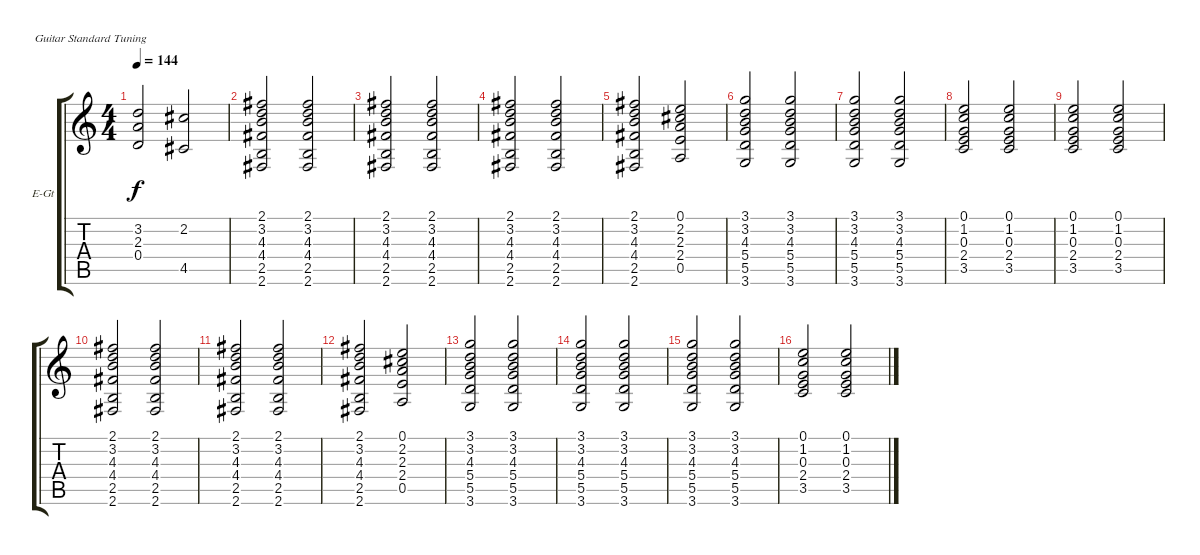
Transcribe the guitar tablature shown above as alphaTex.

\bracketExtendMode groupsimilarinstruments
\firstSystemTrackNameOrientation horizontal
\otherSystemsTrackNameOrientation horizontal
\track ("Guitar (Gilmour)" "E-Gt") {multiBarRest instrument electricguitarjazz}
\staff {score tabs}
\tuning (E4 B3 G3 D3 A2 E2)
\ts (4 4)
\tempo 144
\clef g2
\ks c
(3.2 2.3 0.4).2{dy f} (2.2 4.5).2 |
(2.1 3.2 4.3 4.4 2.5 2.6).2 (2.1 3.2 4.3 4.4 2.5 2.6).2 |
(2.1 3.2 4.3 4.4 2.5 2.6).2 (2.1 3.2 4.3 4.4 2.5 2.6).2 |
(2.1 3.2 4.3 4.4 2.5 2.6).2 (2.1 3.2 4.3 4.4 2.5 2.6).2 |
(2.1 3.2 4.3 4.4 2.5 2.6).2 (0.1 2.2 2.3 2.4 0.5).2 |
(3.1 3.2 4.3 5.4 5.5 3.6).2 (3.1 3.2 4.3 5.4 5.5 3.6).2 |
(3.1 3.2 4.3 5.4 5.5 3.6).2 (3.1 3.2 4.3 5.4 5.5 3.6).2 |
(0.1 1.2 0.3 2.4 3.5).2 (0.1 1.2 0.3 2.4 3.5).2 |
(0.1 1.2 0.3 2.4 3.5).2 (0.1 1.2 0.3 2.4 3.5).2 |
(2.1 3.2 4.3 4.4 2.5 2.6).2 (2.1 3.2 4.3 4.4 2.5 2.6).2 |
(2.1 3.2 4.3 4.4 2.5 2.6).2 (2.1 3.2 4.3 4.4 2.5 2.6).2 |
(2.1 3.2 4.3 4.4 2.5 2.6).2 (0.1 2.2 2.3 2.4 0.5).2 |
(3.1 3.2 4.3 5.4 5.5 3.6).2 (3.1 3.2 4.3 5.4 5.5 3.6).2 |
(3.1 3.2 4.3 5.4 5.5 3.6).2 (3.1 3.2 4.3 5.4 5.5 3.6).2 |
(3.1 3.2 4.3 5.4 5.5 3.6).2 (3.1 3.2 4.3 5.4 5.5 3.6).2 |
(0.1 1.2 0.3 2.4 3.5).2 (0.1 1.2 0.3 2.4 3.5).2
